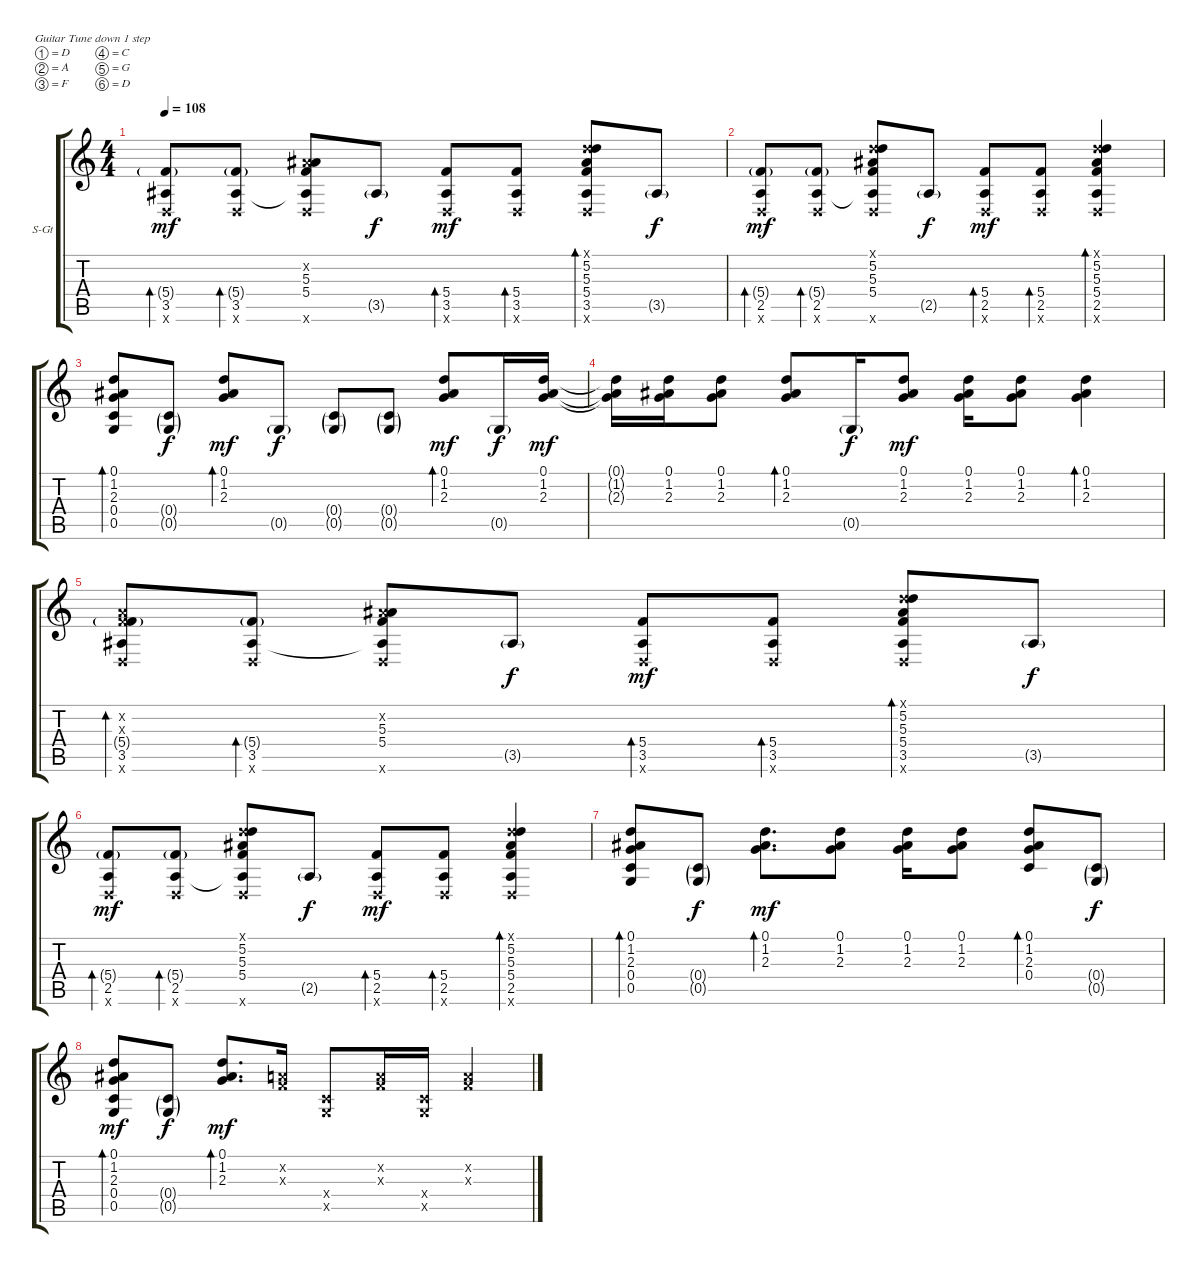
\bracketExtendMode groupsimilarinstruments
\firstSystemTrackNameOrientation horizontal
\otherSystemsTrackNameOrientation horizontal
\track ("Steel Guitar" "S-Gt") {instrument acousticguitarsteel}
\staff {score tabs}
\tuning (D4 A3 F3 C3 G2 D2)
\ts (4 4)
\tempo 108
\clef g2
\ks c
(5.4{g} 3.5 0.6{x}).8{bd 30 dy mf} (5.4{g} 3.5 0.6{x}).8{bd 30} (0.2{x} 5.3 5.4 3.5{t} 0.6{x}).8 3.5{g}.8{dy f} (5.4 3.5 0.6{x}).8{bd 30 dy mf} (5.4 3.5 0.6{x}).8{bd 30} (0.1{x} 5.2 5.3 5.4 3.5 0.6{x}).8{bd 30} 3.5{g}.8{dy f} |
(5.4{g} 2.5 0.6{x}).8{bd 30 dy mf} (5.4{g} 2.5 0.6{x}).8{bd 30} (0.1{x} 5.2 5.3 5.4 2.5{t} 0.6{x}).8 2.5{g}.8{dy f} (5.4 2.5 0.6{x}).8{bd 30 dy mf} (5.4 2.5 0.6{x}).8{bd 30} (0.1{x} 5.2 5.3 5.4 2.5 0.6{x}).4{bd 30} |
(0.1 1.2 2.3 0.4 0.5).8{bd 30} (0.4{g} 0.5{g}).8{dy f} (0.1 1.2 2.3).8{bd 30 dy mf} 0.5{g}.8{dy f} (0.4{g} 0.5{g}).8 (0.4{g} 0.5{g}).8 (0.1 1.2 2.3).8{bd 30 dy mf} 0.5{g}.16{dy f} (0.1 1.2 2.3).16{dy mf} |
(0.1{t} 1.2{t} 2.3{t}).16 (0.1 1.2 2.3).16 (0.1 1.2 2.3).8 (0.1 1.2 2.3).8{bd 30} 0.5{g}.16{dy f} (0.1 1.2 2.3).8{dy mf} (0.1 1.2 2.3).16 (0.1 1.2 2.3).8 (0.1 1.2 2.3).4{bd 30} |
(0.2{x} 0.3{x} 5.4{g} 3.5 0.6{x}).8{bd 60} (5.4{g} 3.5 0.6{x}).8{bd 30} (0.2{x} 5.3 5.4 3.5{t} 0.6{x}).8 3.5{g}.8{dy f} (5.4 3.5 0.6{x}).8{bd 30 dy mf} (5.4 3.5 0.6{x}).8{bd 30} (0.1{x} 5.2 5.3 5.4 3.5 0.6{x}).8{bd 30} 3.5{g}.8{dy f} |
(5.4{g} 2.5 0.6{x}).8{bd 30 dy mf} (5.4{g} 2.5 0.6{x}).8{bd 30} (0.1{x} 5.2 5.3 5.4 2.5{t} 0.6{x}).8 2.5{g}.8{dy f} (5.4 2.5 0.6{x}).8{bd 30 dy mf} (5.4 2.5 0.6{x}).8{bd 30} (0.1{x} 5.2 5.3 5.4 2.5 0.6{x}).4{bd 30} |
(0.1 1.2 2.3 0.4 0.5).8{bd 30} (0.4{g} 0.5{g}).8{dy f} (0.1 1.2 2.3).8{d bd 30 dy mf} (0.1 1.2 2.3).8 (0.1 1.2 2.3).16 (0.1 1.2 2.3).8 (0.1 1.2 2.3 0.4).8{bd 30} (0.4{g} 0.5{g}).8{dy f} |
(0.1 1.2 2.3 0.4 0.5).8{bd 30 dy mf} (0.4{g} 0.5{g}).8{dy f} (0.1 1.2 2.3).8{d bd 30 dy mf} (0.2{x} 0.3{x}).16 (0.4{x} 0.5{x}).8 (0.2{x} 0.3{x}).16 (0.4{x} 0.5{x}).16 (0.2{x} 0.3{x}).4
